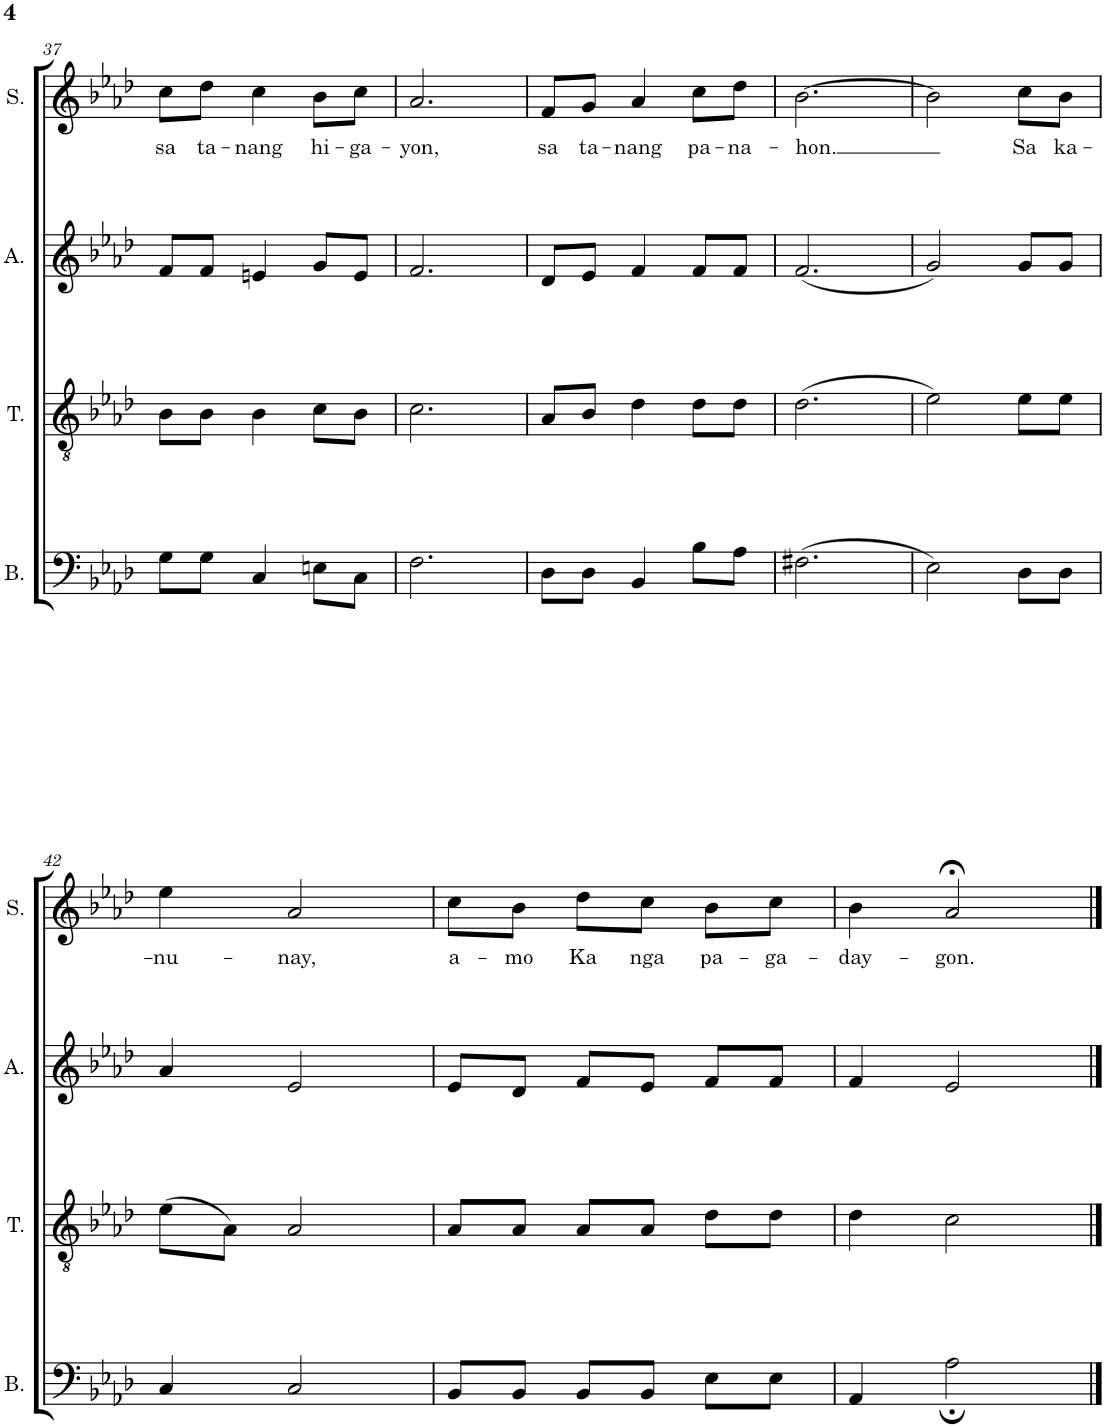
**kern	**kern	**kern	**kern	**text
*part4	*part3	*part2	*part1	*part1
*staff4	*staff3	*staff2	*staff1	*staff1
*I"Bass	*I"Tenor	*I"Alto	*I"Soprano	*
*I'B.	*I'T.	*I'A.	*I'S.	*
!!LO:PB:g=z
*clefF4	*clefGv2	*clefG2	*clefG2	*
*k[b-e-a-d-]	*k[b-e-a-d-]	*k[b-e-a-d-]	*k[b-e-a-d-]	*
*M3/4	*M3/4	*M3/4	*M3/4	*
=37	=37	=37	=37	=37
!	!	!	!	!LO:LY:b
8G\L	8B-\L	8f/L	8cc\L	sa
!	!	!	!	!LO:LY:b
8G\J	8B-\J	8f/J	8dd-\J	ta-
!	!	!	!	!LO:LY:b
4C/	4B-\	4en/	4cc\	-nang
!	!	!	!	!LO:LY:b
8En\L	8c\L	8g/L	8b-\L	hi-
!	!	!	!	!LO:LY:b
8C\J	8B-\J	8e/J	8cc\J	-ga-
=38	=38	=38	=38	=38
!	!	!	!	!LO:LY:b
2.F\	2.c\	2.f/	2.a-/	-yon,
=39	=39	=39	=39	=39
!	!	!	!	!LO:LY:b
8D-\L	8A-/L	8d-/L	8f/L	sa
!	!	!	!	!LO:LY:b
8D-\J	8B-/J	8e-/J	8g/J	ta-
!	!	!	!	!LO:LY:b
4BB-/	4d-\	4f/	4a-/	-nang
!	!	!	!	!LO:LY:b
8B-\L	8d-\L	8f/L	8cc\L	pa-
!	!	!	!	!LO:LY:b
8A-\J	8d-\J	8f/J	8dd-\J	-na-
=40	=40	=40	=40	=40
!	!	!	!	!LO:LY:b
(2.F#X\	(2.d-\	(2.f/	[2.b-\	-hon.
=41	=41	=41	=41	=41
2E-\)	2e-\)	2g/)	2b-\]	.
!	!	!	!	!LO:LY:b
8D-\L	8e-\L	8g/L	8cc\L	Sa
!	!	!	!	!LO:LY:b
8D-\J	8e-\J	8g/J	8b-\J	ka-
!!LO:LB:g=z
=42	=42	=42	=42	=42
!	!	!	!	!LO:LY:b
4C/	(8e-\L	4a-/	4ee-\	-nu-
.	8A-\J)	.	.	.
!	!	!	!	!LO:LY:b
2C/	2A-/	2e-/	2a-/	-nay,
=43	=43	=43	=43	=43
!	!	!	!	!LO:LY:b
8BB-/L	8A-/L	8e-/L	8cc\L	a-
!	!	!	!	!LO:LY:b
8BB-/J	8A-/J	8d-/J	8b-\J	-mo
!	!	!	!	!LO:LY:b
8BB-/L	8A-/L	8f/L	8dd-\L	Ka
!	!	!	!	!LO:LY:b
8BB-/J	8A-/J	8e-/J	8cc\J	nga
!	!	!	!	!LO:LY:b
8E-\L	8d-\L	8f/L	8b-\L	pa-
!	!	!	!	!LO:LY:b
8E-\J	8d-\J	8f/J	8cc\J	-ga-
=44	=44	=44	=44	=44
!	!	!	!	!LO:LY:b
4AA-/	4d-\	4f/	4b-\	-day-
!	!	!	!	!LO:LY:b
2A-;\	2c\	2e-/	2a-;</	-gon.
==	==	==	==	==
*-	*-	*-	*-	*-
